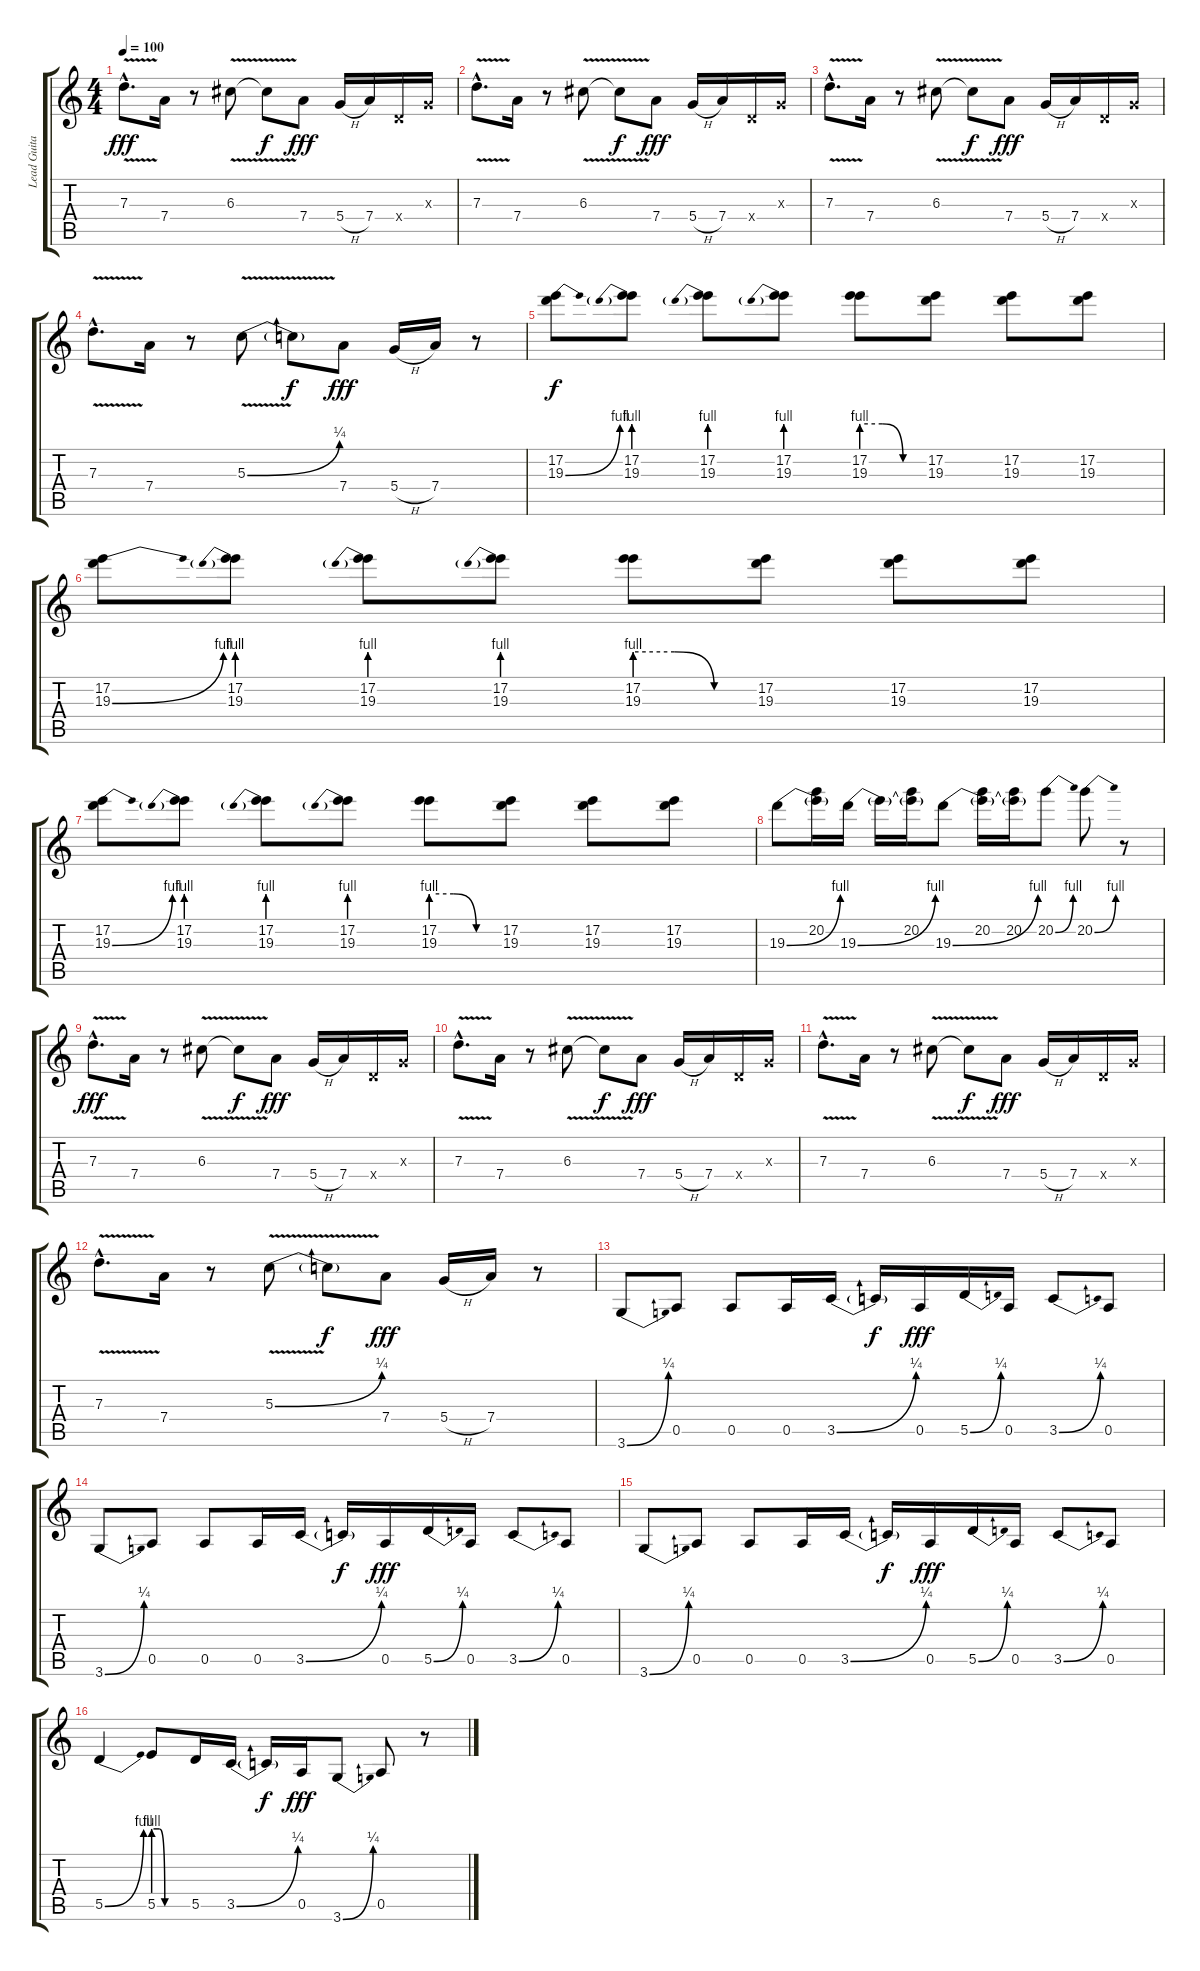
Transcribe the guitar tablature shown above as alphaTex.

\track ("Lead Guitar" "Lead Guita") {instrument overdrivenguitar}
\staff {score tabs}
\tuning (E4 B3 G3 D3 A2 E2) {hide}
\ts (4 4)
\tempo 100
\clef g2
\ks c
7.3{v hac}.8{d dy fff} 7.4.16 r.8 6.3{v}.8 6.3{t}.8{dy f} 7.4.8{dy fff} 5.4{h}.16 7.4.16 0.4{x}.16 0.3{x}.16 |
7.3{v hac}.8{d} 7.4.16 r.8 6.3{v}.8 6.3{t}.8{dy f} 7.4.8{dy fff} 5.4{h}.16 7.4.16 0.4{x}.16 0.3{x}.16 |
7.3{v hac}.8{d} 7.4.16 r.8 6.3{v}.8 6.3{t}.8{dy f} 7.4.8{dy fff} 5.4{h}.16 7.4.16 0.4{x}.16 0.3{x}.16 |
7.3{v hac}.8{d} 7.4.16 r.8 5.3{be (bend 0 0 60 1) v}.8 5.3{t}.8{dy f} 7.4.8{dy fff} 5.4{h}.16 7.4.16 r.8 |
(17.2 19.3{be (bend 0 0 60 4)}).8{dy f} (17.2 19.3{be (prebend 0 4 60 4)}).8 (17.2 19.3{be (prebend 0 4 60 4)}).8 (17.2 19.3{be (prebend 0 4 60 4)}).8 (17.2 19.3{be (custom 0 4 20 4 40 0 60 0)}).8 (17.2 19.3).8 (17.2 19.3).8 (17.2 19.3).8 |
(17.2 19.3{be (bend 0 0 60 4)}).8 (17.2 19.3{be (prebend 0 4 60 4)}).8 (17.2 19.3{be (prebend 0 4 60 4)}).8 (17.2 19.3{be (prebend 0 4 60 4)}).8 (17.2 19.3{be (custom 0 4 20 4 40 0 60 0)}).8 (17.2 19.3).8 (17.2 19.3).8 (17.2 19.3).8 |
(17.2 19.3{be (bend 0 0 60 4)}).8 (17.2 19.3{be (prebend 0 4 60 4)}).8 (17.2 19.3{be (prebend 0 4 60 4)}).8 (17.2 19.3{be (prebend 0 4 60 4)}).8 (17.2 19.3{be (custom 0 4 20 4 40 0 60 0)}).8 (17.2 19.3).8 (17.2 19.3).8 (17.2 19.3).8 |
19.3{be (bend 0 0 60 4)}.8 (20.2 19.3{t}).16 19.3{be (bend 0 0 60 4)}.16 19.3{t}.16 (20.2 19.3{t}).16 19.3{be (bend 0 0 60 4)}.8 (20.2 19.3{t}).16 (20.2 19.3{t}).16 20.2{be (bend 0 0 60 4)}.8 20.2{be (bend 0 0 60 4)}.8 r.8 |
7.3{v hac}.8{d dy fff} 7.4.16 r.8 6.3{v}.8 6.3{t}.8{dy f} 7.4.8{dy fff} 5.4{h}.16 7.4.16 0.4{x}.16 0.3{x}.16 |
7.3{v hac}.8{d} 7.4.16 r.8 6.3{v}.8 6.3{t}.8{dy f} 7.4.8{dy fff} 5.4{h}.16 7.4.16 0.4{x}.16 0.3{x}.16 |
7.3{v hac}.8{d} 7.4.16 r.8 6.3{v}.8 6.3{t}.8{dy f} 7.4.8{dy fff} 5.4{h}.16 7.4.16 0.4{x}.16 0.3{x}.16 |
7.3{v hac}.8{d} 7.4.16 r.8 5.3{be (bend 0 0 60 1) v}.8 5.3{t}.8{dy f} 7.4.8{dy fff} 5.4{h}.16 7.4.16 r.8 |
3.6{be (bend 0 0 60 1)}.8 0.5.8 0.5.8 0.5.16 3.5{be (bend 0 0 60 1)}.16 3.5{t}.16{dy f} 0.5.16{dy fff} 5.5{be (bend 0 0 60 1)}.16 0.5.16 3.5{be (bend 0 0 60 1)}.8 0.5.8 |
3.6{be (bend 0 0 60 1)}.8 0.5.8 0.5.8 0.5.16 3.5{be (bend 0 0 60 1)}.16 3.5{t}.16{dy f} 0.5.16{dy fff} 5.5{be (bend 0 0 60 1)}.16 0.5.16 3.5{be (bend 0 0 60 1)}.8 0.5.8 |
3.6{be (bend 0 0 60 1)}.8 0.5.8 0.5.8 0.5.16 3.5{be (bend 0 0 60 1)}.16 3.5{t}.16{dy f} 0.5.16{dy fff} 5.5{be (bend 0 0 60 1)}.16 0.5.16 3.5{be (bend 0 0 60 1)}.8 0.5.8 |
5.5{be (bend 0 0 60 4)}.4 5.5{be (custom 0 4 10 4 20 0 60 0)}.8 5.5.16 3.5{be (bend 0 0 60 1)}.16 3.5{t}.16{dy f} 0.5.16{dy fff} 3.6{be (bend 0 0 60 1)}.8 0.5.8 r.8
